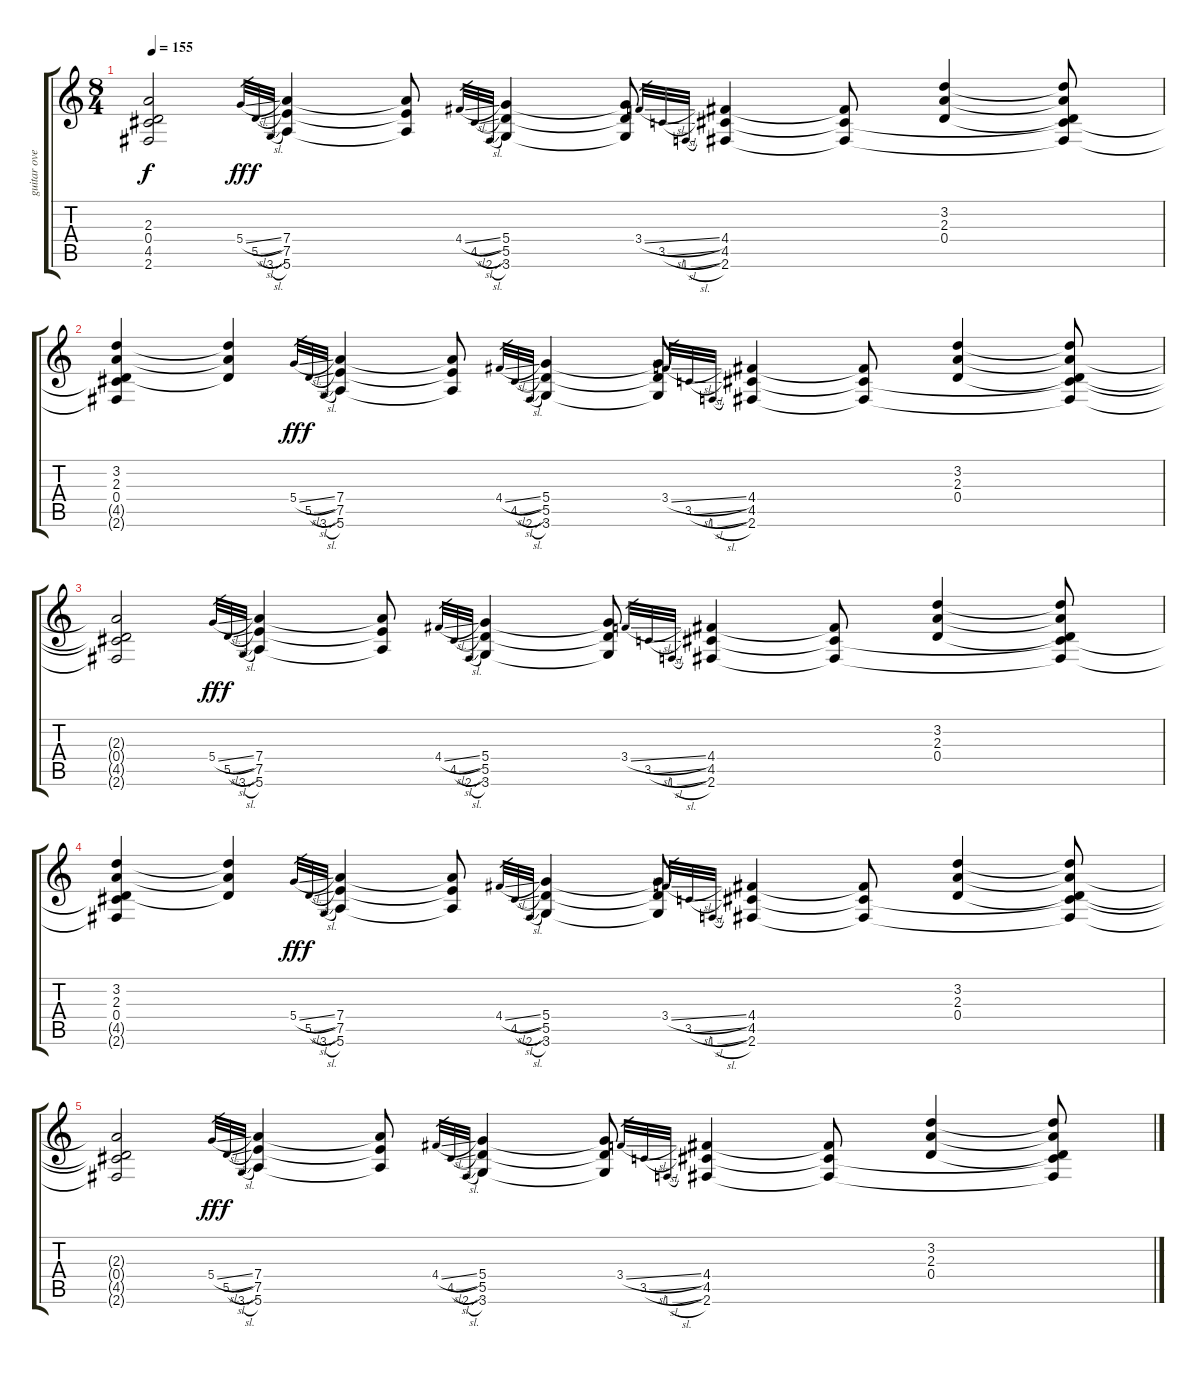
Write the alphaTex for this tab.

\track ("guitar overdriven" "guitar ove") {instrument overdrivenguitar}
\staff {score tabs}
\tuning (E4 B3 G3 D3 A2 E2) {hide}
\ts (8 4)
\tempo 155
\clef g2
\ks c
(2.3{t} 0.4{t} 4.5{t} 2.6{t}).2{dy f} 5.4{sl}.32{gr dy ff} 5.5{sl}.32{gr dy f} 3.6{sl}.32{gr} (7.4 7.5 5.6).4 (7.4{t} 7.5{t} 5.6{t}).8 4.4{sl}.32{gr} 4.5{sl}.32{gr} 2.6{sl}.32{gr} (5.4 5.5 3.6).4 (5.4{t} 5.5{t} 3.6{t}).8 3.4{sl}.32{gr} 3.5{sl}.32{gr} 1.6{sl}.32{gr} (4.4 4.5 2.6).4 (4.4{t} 4.5{t} 2.6{t}).8 (3.2 2.3 0.4).4 (3.2{t} 2.3{t} 0.4{t} 4.5{t} 2.6{t}).8 |
(3.2 2.3 0.4 4.5{t} 2.6{t}).4 (3.2{t} 2.3{t} 0.4{t}).4 5.4{sl}.32{gr dy ff} 5.5{sl}.32{gr dy f} 3.6{sl}.32{gr} (7.4 7.5 5.6).4 (7.4{t} 7.5{t} 5.6{t}).8 4.4{sl}.32{gr} 4.5{sl}.32{gr} 2.6{sl}.32{gr} (5.4 5.5 3.6).4 (5.4{t} 5.5{t} 3.6{t}).8 3.4{sl}.32{gr} 3.5{sl}.32{gr} 1.6{sl}.32{gr} (4.4 4.5 2.6).4 (4.4{t} 4.5{t} 2.6{t}).8 (3.2 2.3 0.4).4 (3.2{t} 2.3{t} 0.4{t} 4.5{t} 2.6{t}).8 |
(2.3{t} 0.4{t} 4.5{t} 2.6{t}).2 5.4{sl}.32{gr dy ff} 5.5{sl}.32{gr dy f} 3.6{sl}.32{gr} (7.4 7.5 5.6).4 (7.4{t} 7.5{t} 5.6{t}).8 4.4{sl}.32{gr} 4.5{sl}.32{gr} 2.6{sl}.32{gr} (5.4 5.5 3.6).4 (5.4{t} 5.5{t} 3.6{t}).8 3.4{sl}.32{gr} 3.5{sl}.32{gr} 1.6{sl}.32{gr} (4.4 4.5 2.6).4 (4.4{t} 4.5{t} 2.6{t}).8 (3.2 2.3 0.4).4 (3.2{t} 2.3{t} 0.4{t} 4.5{t} 2.6{t}).8 |
(3.2 2.3 0.4 4.5{t} 2.6{t}).4 (3.2{t} 2.3{t} 0.4{t}).4 5.4{sl}.32{gr dy ff} 5.5{sl}.32{gr dy f} 3.6{sl}.32{gr} (7.4 7.5 5.6).4 (7.4{t} 7.5{t} 5.6{t}).8 4.4{sl}.32{gr} 4.5{sl}.32{gr} 2.6{sl}.32{gr} (5.4 5.5 3.6).4 (5.4{t} 5.5{t} 3.6{t}).8 3.4{sl}.32{gr} 3.5{sl}.32{gr} 1.6{sl}.32{gr} (4.4 4.5 2.6).4 (4.4{t} 4.5{t} 2.6{t}).8 (3.2 2.3 0.4).4 (3.2{t} 2.3{t} 0.4{t} 4.5{t} 2.6{t}).8 |
(2.3{t} 0.4{t} 4.5{t} 2.6{t}).2 5.4{sl}.32{gr dy ff} 5.5{sl}.32{gr dy f} 3.6{sl}.32{gr} (7.4 7.5 5.6).4 (7.4{t} 7.5{t} 5.6{t}).8 4.4{sl}.32{gr} 4.5{sl}.32{gr} 2.6{sl}.32{gr} (5.4 5.5 3.6).4 (5.4{t} 5.5{t} 3.6{t}).8 3.4{sl}.32{gr} 3.5{sl}.32{gr} 1.6{sl}.32{gr} (4.4 4.5 2.6).4 (4.4{t} 4.5{t} 2.6{t}).8 (3.2 2.3 0.4).4 (3.2{t} 2.3{t} 0.4{t} 4.5{t} 2.6{t}).8
